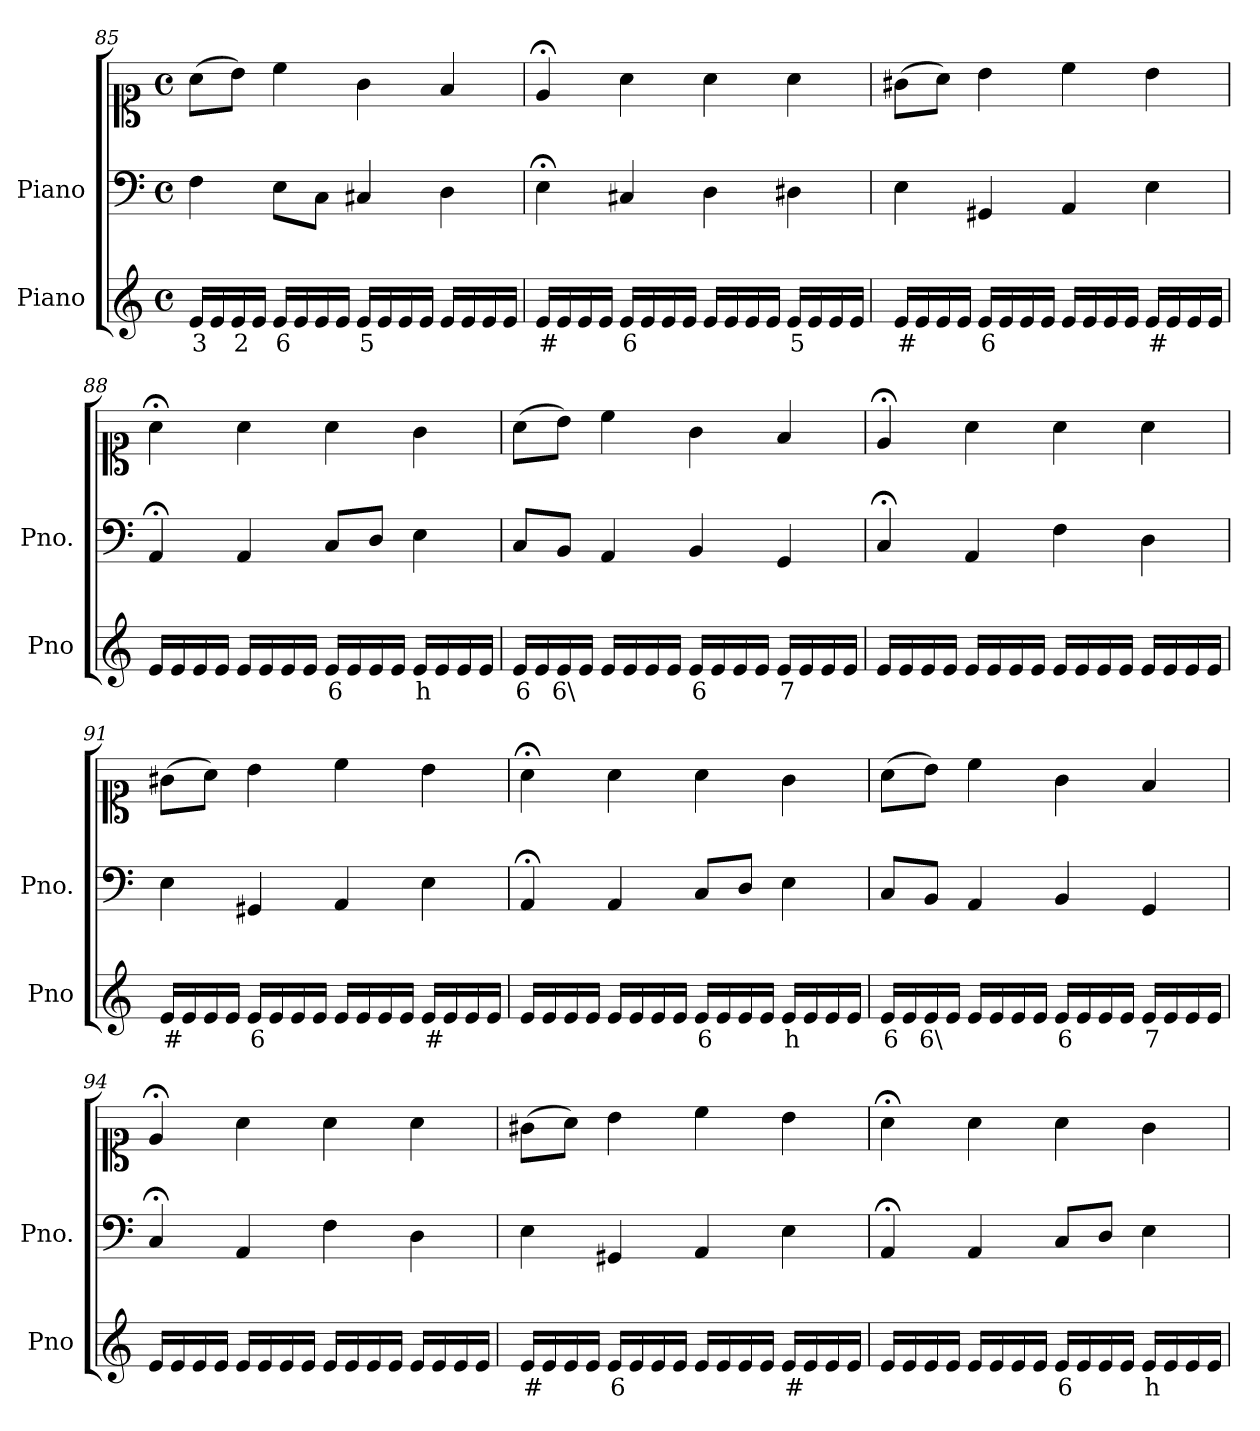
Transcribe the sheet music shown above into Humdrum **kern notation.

**kern	**text	**kern	**kern
*part2	*part2	*part1	*part1
*staff3	*staff3	*staff2	*staff1
*I"Piano	*	*I"Piano	*
*I'Pno	*	*I'Pno.	*
*clefG2	*	*clefF4	*clefC1
*k[]	*	*k[]	*k[]
*M4/4	*	*M4/4	*M4/4
*met(c)	*	*met(c)	*met(c)
=85	=85	=85	=85
!	!LO:LY:b	!	!
16e/LL	3	4F\	(>8a\L
16e/	.	.	.
!	!LO:LY:b	!	!
16e/	2	.	8b\J)
16e/JJ	.	.	.
!	!LO:LY:b	!	!
16e/LL	6	8E\L	4cc\
16e/	.	.	.
16e/	.	8C\J	.
16e/JJ	.	.	.
!	!LO:LY:b	!	!
16e/LL	5	4C#X/	4g\
16e/	.	.	.
16e/	.	.	.
16e/JJ	.	.	.
16e/LL	.	4D\	4f/
16e/	.	.	.
16e/	.	.	.
16e/JJ	.	.	.
=86	=86	=86	=86
!	!LO:LY:b	!	!
16e/LL	#	4E;<\	4e;</
16e/	.	.	.
16e/	.	.	.
16e/JJ	.	.	.
!	!LO:LY:b	!	!
16e/LL	6	4C#X/	4a\
16e/	.	.	.
16e/	.	.	.
16e/JJ	.	.	.
16e/LL	.	4D\	4a\
16e/	.	.	.
16e/	.	.	.
16e/JJ	.	.	.
!	!LO:LY:b	!	!
16e/LL	5	4D#X\	4a\
16e/	.	.	.
16e/	.	.	.
16e/JJ	.	.	.
=87	=87	=87	=87
!	!LO:LY:b	!	!
16e/LL	#	4E\	(>8g#X\L
16e/	.	.	.
16e/	.	.	8a\J)
16e/JJ	.	.	.
!	!LO:LY:b	!	!
16e/LL	6	4GG#X/	4b\
16e/	.	.	.
16e/	.	.	.
16e/JJ	.	.	.
16e/LL	.	4AA/	4cc\
16e/	.	.	.
16e/	.	.	.
16e/JJ	.	.	.
!	!LO:LY:b	!	!
16e/LL	#	4E\	4b\
16e/	.	.	.
16e/	.	.	.
16e/JJ	.	.	.
=88	=88	=88	=88
16e/LL	.	4AA;</	4a;<\
16e/	.	.	.
16e/	.	.	.
16e/JJ	.	.	.
16e/LL	.	4AA/	4a\
16e/	.	.	.
16e/	.	.	.
16e/JJ	.	.	.
!	!LO:LY:b	!	!
16e/LL	6	8C/L	4a\
16e/	.	.	.
!	!LO:LY:b	!	!
16e/	_	8D/J	.
16e/JJ	.	.	.
!	!LO:LY:b	!	!
16e/LL	h	4E\	4g\
16e/	.	.	.
16e/	.	.	.
16e/JJ	.	.	.
=89	=89	=89	=89
!	!LO:LY:b	!	!
16e/LL	6	8C/L	(>8a\L
16e/	.	.	.
!	!LO:LY:b	!	!
16e/	6\	8BB/J	8b\J)
16e/JJ	.	.	.
16e/LL	.	4AA/	4cc\
16e/	.	.	.
16e/	.	.	.
16e/JJ	.	.	.
!	!LO:LY:b	!	!
16e/LL	6	4BB/	4g\
16e/	.	.	.
16e/	.	.	.
16e/JJ	.	.	.
!	!LO:LY:b	!	!
16e/LL	7	4GG/	4f/
16e/	.	.	.
16e/	.	.	.
16e/JJ	.	.	.
=90	=90	=90	=90
16e/LL	.	4C;</	4e;</
16e/	.	.	.
16e/	.	.	.
16e/JJ	.	.	.
16e/LL	.	4AA/	4a\
16e/	.	.	.
16e/	.	.	.
16e/JJ	.	.	.
16e/LL	.	4F\	4a\
16e/	.	.	.
16e/	.	.	.
16e/JJ	.	.	.
16e/LL	.	4D\	4a\
16e/	.	.	.
16e/	.	.	.
16e/JJ	.	.	.
=91	=91	=91	=91
!	!LO:LY:b	!	!
16e/LL	#	4E\	(>8g#X\L
16e/	.	.	.
16e/	.	.	8a\J)
16e/JJ	.	.	.
!	!LO:LY:b	!	!
16e/LL	6	4GG#X/	4b\
16e/	.	.	.
16e/	.	.	.
16e/JJ	.	.	.
16e/LL	.	4AA/	4cc\
16e/	.	.	.
16e/	.	.	.
16e/JJ	.	.	.
!	!LO:LY:b	!	!
16e/LL	#	4E\	4b\
16e/	.	.	.
16e/	.	.	.
16e/JJ	.	.	.
=92	=92	=92	=92
16e/LL	.	4AA;</	4a;<\
16e/	.	.	.
16e/	.	.	.
16e/JJ	.	.	.
16e/LL	.	4AA/	4a\
16e/	.	.	.
16e/	.	.	.
16e/JJ	.	.	.
!	!LO:LY:b	!	!
16e/LL	6	8C/L	4a\
16e/	.	.	.
!	!LO:LY:b	!	!
16e/	_	8D/J	.
16e/JJ	.	.	.
!	!LO:LY:b	!	!
16e/LL	h	4E\	4g\
16e/	.	.	.
16e/	.	.	.
16e/JJ	.	.	.
=93	=93	=93	=93
!	!LO:LY:b	!	!
16e/LL	6	8C/L	(>8a\L
16e/	.	.	.
!	!LO:LY:b	!	!
16e/	6\	8BB/J	8b\J)
16e/JJ	.	.	.
16e/LL	.	4AA/	4cc\
16e/	.	.	.
16e/	.	.	.
16e/JJ	.	.	.
!	!LO:LY:b	!	!
16e/LL	6	4BB/	4g\
16e/	.	.	.
16e/	.	.	.
16e/JJ	.	.	.
!	!LO:LY:b	!	!
16e/LL	7	4GG/	4f/
16e/	.	.	.
16e/	.	.	.
16e/JJ	.	.	.
=94	=94	=94	=94
16e/LL	.	4C;</	4e;</
16e/	.	.	.
16e/	.	.	.
16e/JJ	.	.	.
16e/LL	.	4AA/	4a\
16e/	.	.	.
16e/	.	.	.
16e/JJ	.	.	.
16e/LL	.	4F\	4a\
16e/	.	.	.
16e/	.	.	.
16e/JJ	.	.	.
16e/LL	.	4D\	4a\
16e/	.	.	.
16e/	.	.	.
16e/JJ	.	.	.
=95	=95	=95	=95
!	!LO:LY:b	!	!
16e/LL	#	4E\	(>8g#X\L
16e/	.	.	.
16e/	.	.	8a\J)
16e/JJ	.	.	.
!	!LO:LY:b	!	!
16e/LL	6	4GG#X/	4b\
16e/	.	.	.
16e/	.	.	.
16e/JJ	.	.	.
16e/LL	.	4AA/	4cc\
16e/	.	.	.
16e/	.	.	.
16e/JJ	.	.	.
!	!LO:LY:b	!	!
16e/LL	#	4E\	4b\
16e/	.	.	.
16e/	.	.	.
16e/JJ	.	.	.
=96	=96	=96	=96
16e/LL	.	4AA;</	4a;<\
16e/	.	.	.
16e/	.	.	.
16e/JJ	.	.	.
16e/LL	.	4AA/	4a\
16e/	.	.	.
16e/	.	.	.
16e/JJ	.	.	.
!	!LO:LY:b	!	!
16e/LL	6	8C/L	4a\
16e/	.	.	.
!	!LO:LY:b	!	!
16e/	_	8D/J	.
16e/JJ	.	.	.
!	!LO:LY:b	!	!
16e/LL	h	4E\	4g\
16e/	.	.	.
16e/	.	.	.
16e/JJ	.	.	.
=	=	=	=
*-	*-	*-	*-
